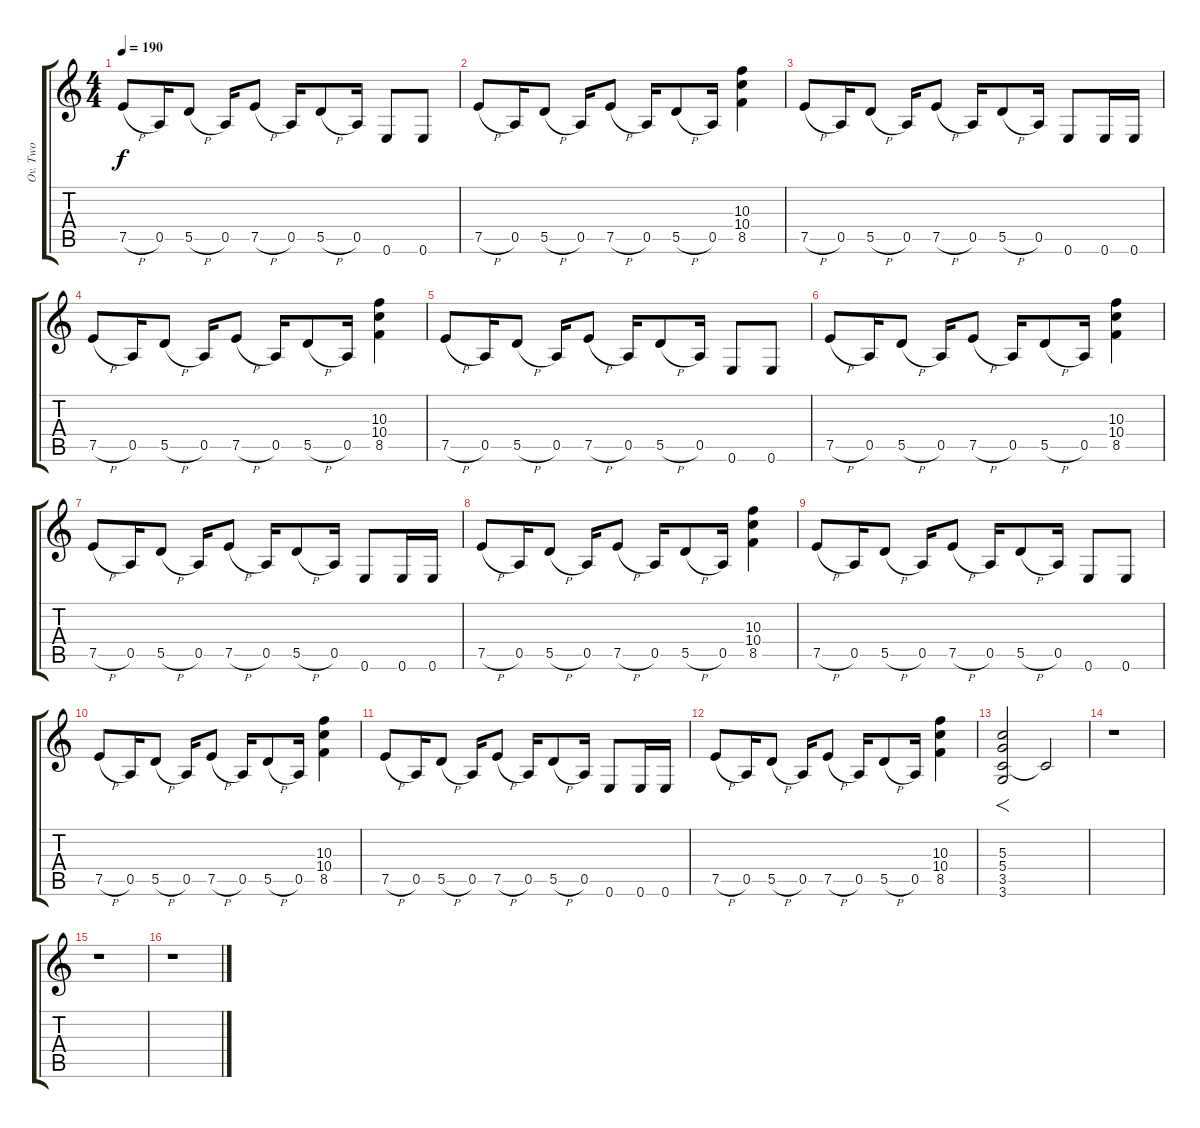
\track ("Ov. Two" "Ov. Two") {instrument overdrivenguitar}
\staff {score tabs}
\tuning (E4 B3 G3 D3 A2 E2) {hide}
\ts (4 4)
\tempo 190
\clef g2
\ks c
7.5{h}.8{dy f} 0.5.16 5.5{h}.8 0.5.16 7.5{h}.8 0.5.16 5.5{h}.8 0.5.16 0.6.8 0.6.8 |
7.5{h}.8 0.5.16 5.5{h}.8 0.5.16 7.5{h}.8 0.5.16 5.5{h}.8 0.5.16 (10.3 10.4 8.5).4 |
7.5{h}.8 0.5.16 5.5{h}.8 0.5.16 7.5{h}.8 0.5.16 5.5{h}.8 0.5.16 0.6.8 0.6.16 0.6.16 |
7.5{h}.8 0.5.16 5.5{h}.8 0.5.16 7.5{h}.8 0.5.16 5.5{h}.8 0.5.16 (10.3 10.4 8.5).4 |
7.5{h}.8 0.5.16 5.5{h}.8 0.5.16 7.5{h}.8 0.5.16 5.5{h}.8 0.5.16 0.6.8 0.6.8 |
7.5{h}.8 0.5.16 5.5{h}.8 0.5.16 7.5{h}.8 0.5.16 5.5{h}.8 0.5.16 (10.3 10.4 8.5).4 |
7.5{h}.8 0.5.16 5.5{h}.8 0.5.16 7.5{h}.8 0.5.16 5.5{h}.8 0.5.16 0.6.8 0.6.16 0.6.16 |
7.5{h}.8 0.5.16 5.5{h}.8 0.5.16 7.5{h}.8 0.5.16 5.5{h}.8 0.5.16 (10.3 10.4 8.5).4 |
7.5{h}.8 0.5.16 5.5{h}.8 0.5.16 7.5{h}.8 0.5.16 5.5{h}.8 0.5.16 0.6.8 0.6.8 |
7.5{h}.8 0.5.16 5.5{h}.8 0.5.16 7.5{h}.8 0.5.16 5.5{h}.8 0.5.16 (10.3 10.4 8.5).4 |
7.5{h}.8 0.5.16 5.5{h}.8 0.5.16 7.5{h}.8 0.5.16 5.5{h}.8 0.5.16 0.6.8 0.6.16 0.6.16 |
7.5{h}.8 0.5.16 5.5{h}.8 0.5.16 7.5{h}.8 0.5.16 5.5{h}.8 0.5.16 (10.3 10.4 8.5).4 |
(5.3 5.4 3.5 3.6).2{f volume 13} 3.5{t}.2{volume 11} |
r.1 |
r.1 |
r.1
